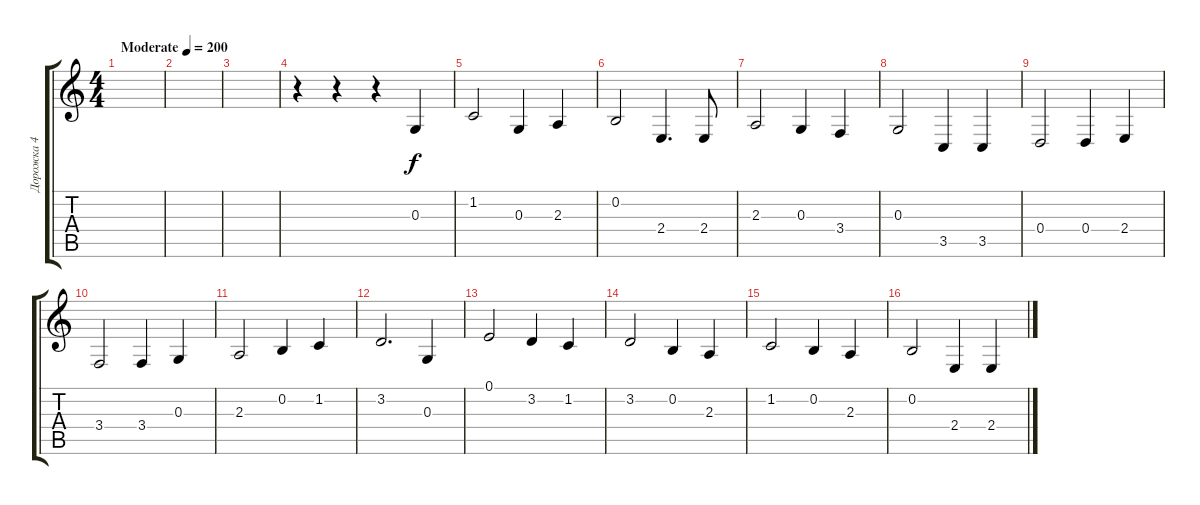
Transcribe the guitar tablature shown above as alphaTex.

\track ("Дорожка 4" "Дорожка 4") {instrument lead6voice}
\staff {score tabs}
\tuning (E4 B3 G3 D3 A2 E2) {hide}
\ts (4 4)
\tempo (200 "Moderate")
\clef g2
\ks c
|
|
|
r.4 r.4 r.4 0.3.4 |
1.2.2 0.3.4 2.3.4 |
0.2.2 2.4.4{d} 2.4.8 |
2.3.2 0.3.4 3.4.4 |
0.3.2 3.5.4 3.5.4 |
0.4.2 0.4.4 2.4.4 |
3.4.2 3.4.4 0.3.4 |
2.3.2 0.2.4 1.2.4 |
3.2.2{d} 0.3.4 |
0.1.2 3.2.4 1.2.4 |
3.2.2 0.2.4 2.3.4 |
1.2.2 0.2.4 2.3.4 |
0.2.2 2.4.4 2.4.4
